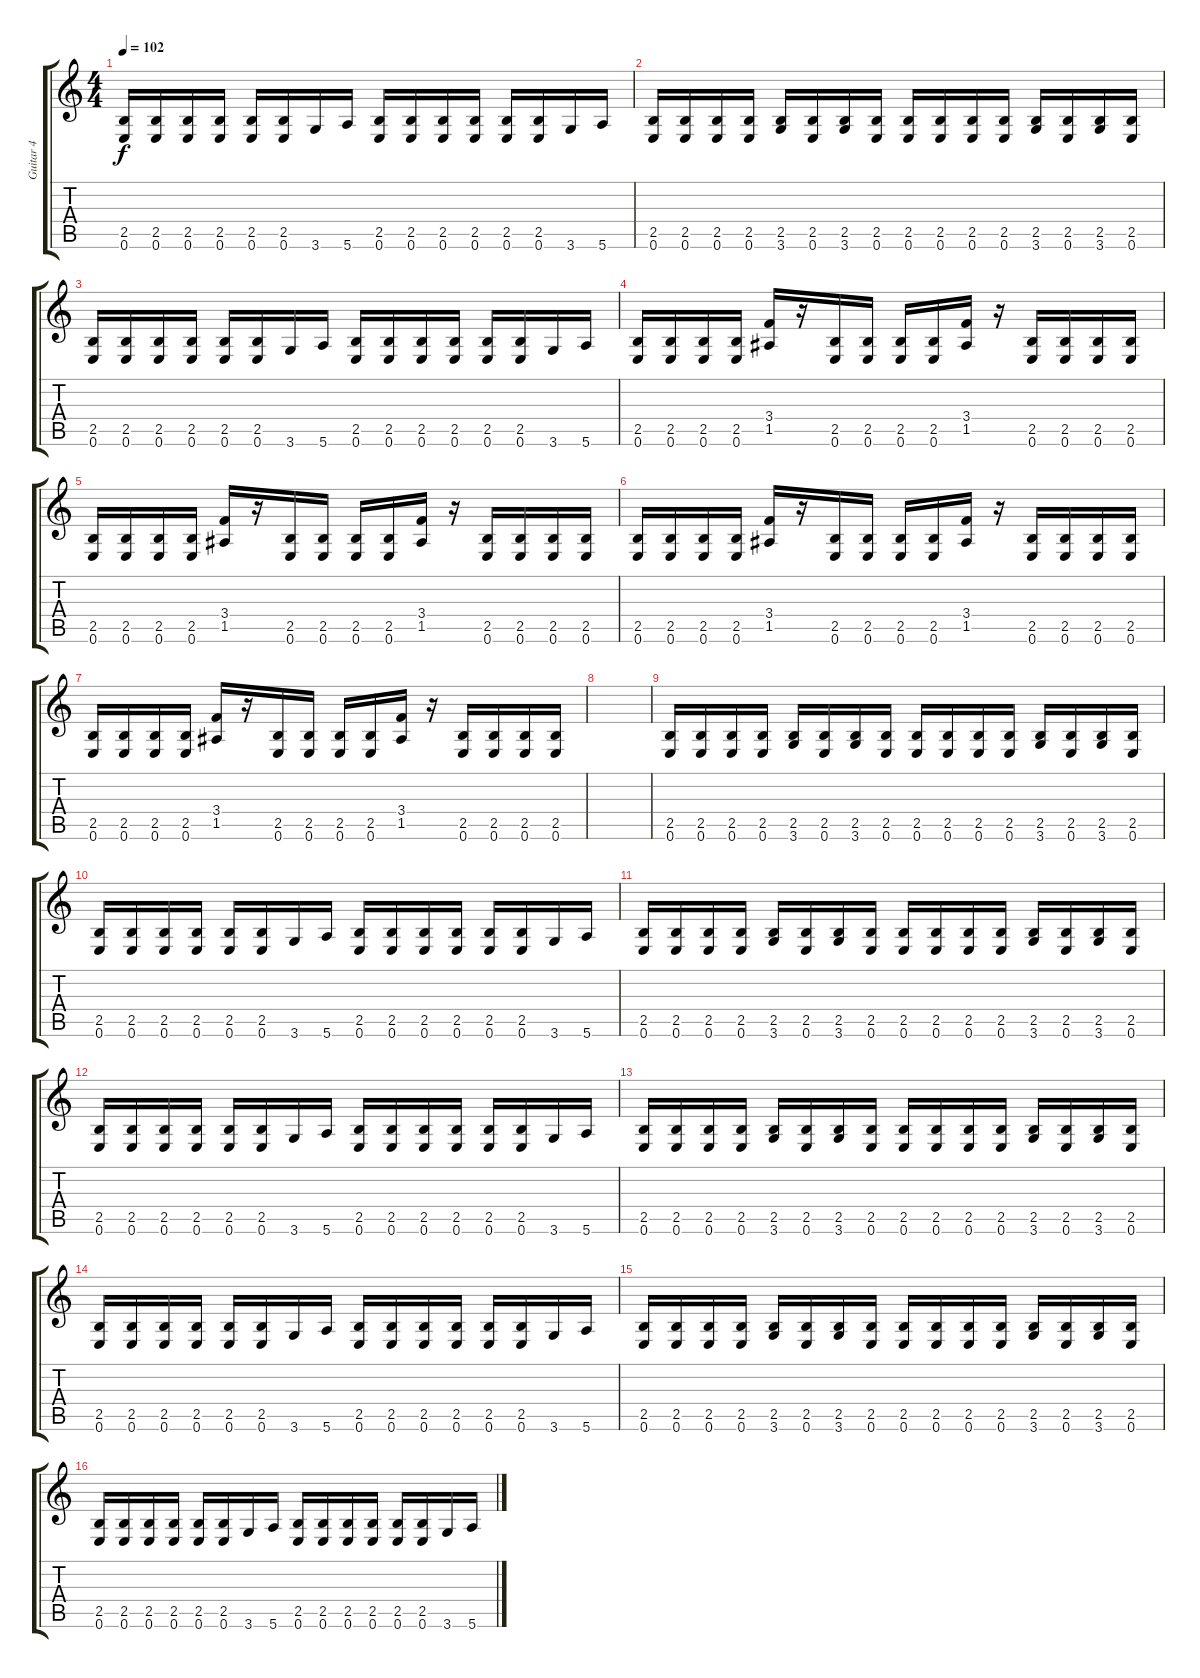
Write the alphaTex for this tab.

\track ("Guitar 4" "Guitar 4") {instrument overdrivenguitar}
\staff {score tabs}
\tuning (E4 B3 G3 D3 A2 E2) {hide}
\ts (4 4)
\tempo 102
\clef g2
\ks c
(2.5 0.6).16{dy f} (2.5 0.6).16 (2.5 0.6).16 (2.5 0.6).16 (2.5 0.6).16 (2.5 0.6).16 3.6.16 5.6.16 (2.5 0.6).16 (2.5 0.6).16 (2.5 0.6).16 (2.5 0.6).16 (2.5 0.6).16 (2.5 0.6).16 3.6.16 5.6.16 |
(2.5 0.6).16 (2.5 0.6).16 (2.5 0.6).16 (2.5 0.6).16 (2.5 3.6).16 (2.5 0.6).16 (2.5 3.6).16 (2.5 0.6).16 (2.5 0.6).16 (2.5 0.6).16 (2.5 0.6).16 (2.5 0.6).16 (2.5 3.6).16 (2.5 0.6).16 (2.5 3.6).16 (2.5 0.6).16 |
(2.5 0.6).16 (2.5 0.6).16 (2.5 0.6).16 (2.5 0.6).16 (2.5 0.6).16 (2.5 0.6).16 3.6.16 5.6.16 (2.5 0.6).16 (2.5 0.6).16 (2.5 0.6).16 (2.5 0.6).16 (2.5 0.6).16 (2.5 0.6).16 3.6.16 5.6.16 |
(2.5 0.6).16 (2.5 0.6).16 (2.5 0.6).16 (2.5 0.6).16 (3.4 1.5).16 r.16 (2.5 0.6).16 (2.5 0.6).16 (2.5 0.6).16 (2.5 0.6).16 (3.4 1.5).16 r.16 (2.5 0.6).16 (2.5 0.6).16 (2.5 0.6).16 (2.5 0.6).16 |
(2.5 0.6).16 (2.5 0.6).16 (2.5 0.6).16 (2.5 0.6).16 (3.4 1.5).16 r.16 (2.5 0.6).16 (2.5 0.6).16 (2.5 0.6).16 (2.5 0.6).16 (3.4 1.5).16 r.16 (2.5 0.6).16 (2.5 0.6).16 (2.5 0.6).16 (2.5 0.6).16 |
(2.5 0.6).16 (2.5 0.6).16 (2.5 0.6).16 (2.5 0.6).16 (3.4 1.5).16 r.16 (2.5 0.6).16 (2.5 0.6).16 (2.5 0.6).16 (2.5 0.6).16 (3.4 1.5).16 r.16 (2.5 0.6).16 (2.5 0.6).16 (2.5 0.6).16 (2.5 0.6).16 |
(2.5 0.6).16 (2.5 0.6).16 (2.5 0.6).16 (2.5 0.6).16 (3.4 1.5).16 r.16 (2.5 0.6).16 (2.5 0.6).16 (2.5 0.6).16 (2.5 0.6).16 (3.4 1.5).16 r.16 (2.5 0.6).16 (2.5 0.6).16 (2.5 0.6).16 (2.5 0.6).16 |
|
(2.5 0.6).16 (2.5 0.6).16 (2.5 0.6).16 (2.5 0.6).16 (2.5 3.6).16 (2.5 0.6).16 (2.5 3.6).16 (2.5 0.6).16 (2.5 0.6).16 (2.5 0.6).16 (2.5 0.6).16 (2.5 0.6).16 (2.5 3.6).16 (2.5 0.6).16 (2.5 3.6).16 (2.5 0.6).16 |
(2.5 0.6).16 (2.5 0.6).16 (2.5 0.6).16 (2.5 0.6).16 (2.5 0.6).16 (2.5 0.6).16 3.6.16 5.6.16 (2.5 0.6).16 (2.5 0.6).16 (2.5 0.6).16 (2.5 0.6).16 (2.5 0.6).16 (2.5 0.6).16 3.6.16 5.6.16 |
(2.5 0.6).16 (2.5 0.6).16 (2.5 0.6).16 (2.5 0.6).16 (2.5 3.6).16 (2.5 0.6).16 (2.5 3.6).16 (2.5 0.6).16 (2.5 0.6).16 (2.5 0.6).16 (2.5 0.6).16 (2.5 0.6).16 (2.5 3.6).16 (2.5 0.6).16 (2.5 3.6).16 (2.5 0.6).16 |
(2.5 0.6).16 (2.5 0.6).16 (2.5 0.6).16 (2.5 0.6).16 (2.5 0.6).16 (2.5 0.6).16 3.6.16 5.6.16 (2.5 0.6).16 (2.5 0.6).16 (2.5 0.6).16 (2.5 0.6).16 (2.5 0.6).16 (2.5 0.6).16 3.6.16 5.6.16 |
(2.5 0.6).16 (2.5 0.6).16 (2.5 0.6).16 (2.5 0.6).16 (2.5 3.6).16 (2.5 0.6).16 (2.5 3.6).16 (2.5 0.6).16 (2.5 0.6).16 (2.5 0.6).16 (2.5 0.6).16 (2.5 0.6).16 (2.5 3.6).16 (2.5 0.6).16 (2.5 3.6).16 (2.5 0.6).16 |
(2.5 0.6).16 (2.5 0.6).16 (2.5 0.6).16 (2.5 0.6).16 (2.5 0.6).16 (2.5 0.6).16 3.6.16 5.6.16 (2.5 0.6).16 (2.5 0.6).16 (2.5 0.6).16 (2.5 0.6).16 (2.5 0.6).16 (2.5 0.6).16 3.6.16 5.6.16 |
(2.5 0.6).16 (2.5 0.6).16 (2.5 0.6).16 (2.5 0.6).16 (2.5 3.6).16 (2.5 0.6).16 (2.5 3.6).16 (2.5 0.6).16 (2.5 0.6).16 (2.5 0.6).16 (2.5 0.6).16 (2.5 0.6).16 (2.5 3.6).16 (2.5 0.6).16 (2.5 3.6).16 (2.5 0.6).16 |
(2.5 0.6).16 (2.5 0.6).16 (2.5 0.6).16 (2.5 0.6).16 (2.5 0.6).16 (2.5 0.6).16 3.6.16 5.6.16 (2.5 0.6).16 (2.5 0.6).16 (2.5 0.6).16 (2.5 0.6).16 (2.5 0.6).16 (2.5 0.6).16 3.6.16 5.6.16
